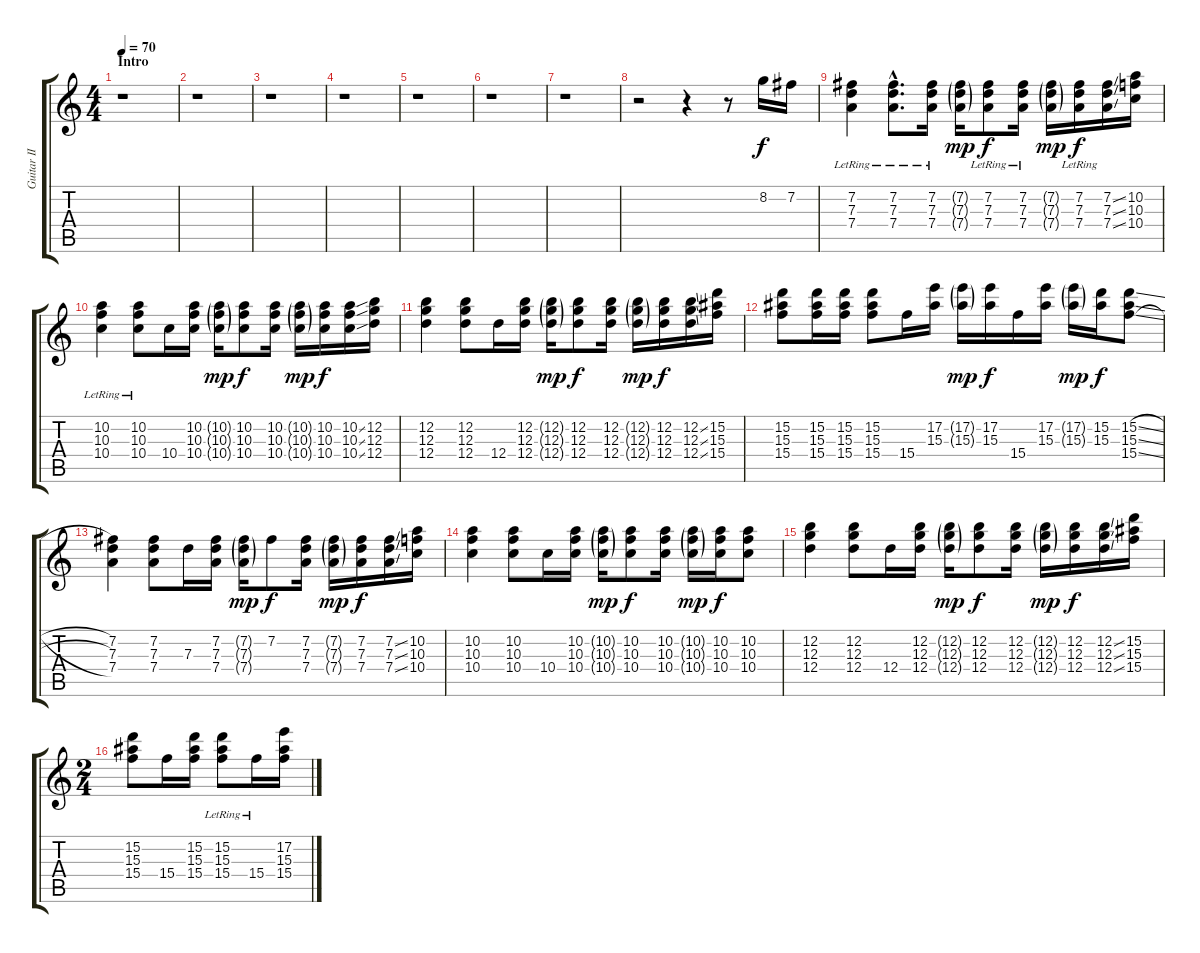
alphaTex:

\track ("Guitar II" "Guitar II") {instrument overdrivenguitar}
\staff {score tabs}
\tuning (E4 B3 G3 D3 A2 E2) {hide}
\ts (4 4)
\section ("" "Intro")
\tempo 70
\clef g2
\ks c
r.1{dy f instrument overdrivenguitar} |
r.1 |
r.1 |
r.1 |
r.1 |
r.1 |
r.1 |
r.2 r.4 r.8 8.2.16 7.2.16 |
(7.2{lr} 7.3{lr} 7.4{lr}).4 (7.2{hac lr} 7.3{hac lr} 7.4{hac}).8{d} (7.2{lr} 7.3{lr} 7.4{lr}).16 (7.2{g} 7.3{g} 7.4{g}).16{dy mp} (7.2{lr} 7.3{lr} 7.4{lr}).8{dy f} (7.2{lr} 7.3{lr} 7.4{lr}).16 (7.2{g} 7.3{g} 7.4{g}).16{dy mp} (7.2{lr} 7.3{lr} 7.4{lr}).16{dy f} (7.2{ss} 7.3{ss} 7.4{ss}).16 (10.2 10.3 10.4).16 |
(10.2{lr} 10.3{lr} 10.4{lr}).4 (10.2{lr} 10.3{lr} 10.4).8 10.4.16 (10.2 10.3 10.4).16 (10.2{g} 10.3{g} 10.4{g}).16{dy mp} (10.2 10.3 10.4).8{dy f} (10.2 10.3 10.4).16 (10.2{g} 10.3{g} 10.4{g}).16{dy mp} (10.2 10.3 10.4).16{dy f} (10.2{ss} 10.3{ss} 10.4{ss}).16 (12.2 12.3 12.4).16 |
(12.2 12.3 12.4).4 (12.2 12.3 12.4).8 12.4.16 (12.2 12.3 12.4).16 (12.2{g} 12.3{g} 12.4{g}).16{dy mp} (12.2 12.3 12.4).8{dy f} (12.2 12.3 12.4).16 (12.2{g} 12.3{g} 12.4{g}).16{dy mp} (12.2 12.3 12.4).16{dy f} (12.2{ss} 12.3{ss} 12.4{ss}).16 (15.2 15.3 15.4).16 |
(15.2 15.3 15.4).8 (15.2 15.3 15.4).16 (15.2 15.3 15.4).16 (15.2 15.3 15.4).8 15.4.16 (17.2 15.3).16 (17.2{g} 15.3{g}).16{dy mp} (17.2 15.3).16{dy f} 15.4.16 (17.2 15.3).16 (17.2{g} 15.3{g}).16{dy mp} (15.2 15.3).16{dy f} (15.2{sl} 15.3{sl} 15.4{sl}).8 |
(7.2 7.3 7.4).4 (7.2 7.3 7.4).8 7.3.16 (7.2 7.3 7.4).16 (7.2{g} 7.3{g} 7.4{g}).16{dy mp} 7.2.8{dy f} (7.2 7.3 7.4).16 (7.2{g} 7.3{g} 7.4{g}).16{dy mp} (7.2 7.3 7.4).16{dy f} (7.2{ss} 7.3{ss} 7.4{ss}).16 (10.2 10.3 10.4).16 |
(10.2 10.3 10.4).4 (10.2 10.3 10.4).8 10.4.16 (10.2 10.3 10.4).16 (10.2{g} 10.3{g} 10.4{g}).16{dy mp} (10.2 10.3 10.4).8{dy f} (10.2 10.3 10.4).16 (10.2{g} 10.3{g} 10.4{g}).16{dy mp} (10.2 10.3 10.4).16{dy f} (10.2 10.3 10.4).8 |
(12.2 12.3 12.4).4 (12.2 12.3 12.4).8 12.4.16 (12.2 12.3 12.4).16 (12.2{g} 12.3{g} 12.4{g}).16{dy mp} (12.2 12.3 12.4).8{dy f} (12.2 12.3 12.4).16 (12.2{g} 12.3{g} 12.4{g}).16{dy mp} (12.2 12.3 12.4).16{dy f} (12.2{ss} 12.3{ss} 12.4{ss}).16 (15.2 15.3 15.4).16 |
\ts (2 4)
(15.2 15.3 15.4).8 15.4.16 (15.2 15.3 15.4).16 (15.2{lr} 15.3{lr} 15.4{lr}).8 15.4{lr}.16 (17.2 15.3 15.4).16
